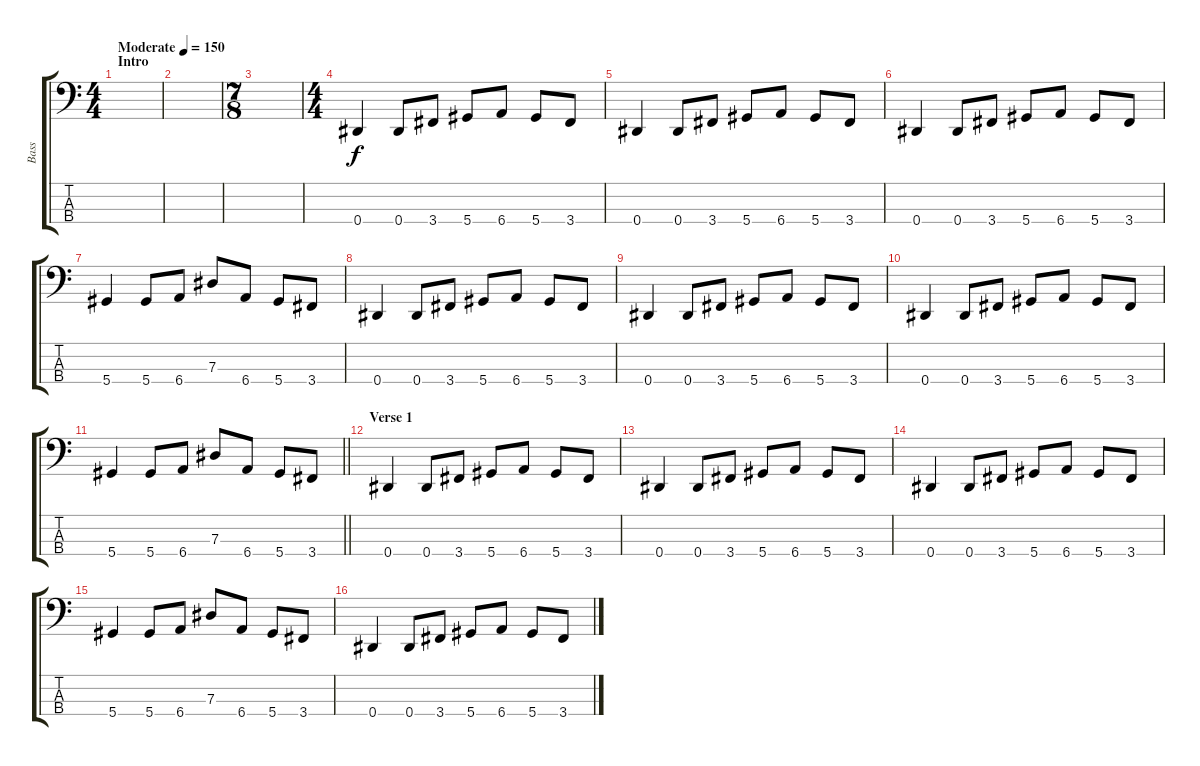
\track ("Bass" "Bass") {instrument electricbasspick}
\staff {score tabs}
\tuning (Gb2 Db2 Ab1 Eb1) {hide}
\ts (4 4)
\section ("" "Intro")
\tempo (150 "Moderate")
\clef f4
\ks c
|
|
\ts (7 8)
|
\ts (4 4)
0.4.4 0.4.8 3.4.8 5.4.8 6.4.8 5.4.8 3.4.8 |
0.4.4 0.4.8 3.4.8 5.4.8 6.4.8 5.4.8 3.4.8 |
0.4.4 0.4.8 3.4.8 5.4.8 6.4.8 5.4.8 3.4.8 |
5.4.4 5.4.8 6.4.8 7.3.8 6.4.8 5.4.8 3.4.8 |
0.4.4 0.4.8 3.4.8 5.4.8 6.4.8 5.4.8 3.4.8 |
0.4.4 0.4.8 3.4.8 5.4.8 6.4.8 5.4.8 3.4.8 |
0.4.4 0.4.8 3.4.8 5.4.8 6.4.8 5.4.8 3.4.8 |
\barLineRight lightlight
5.4.4 5.4.8 6.4.8 7.3.8 6.4.8 5.4.8 3.4.8 |
\section ("" "Verse 1")
0.4.4 0.4.8 3.4.8 5.4.8 6.4.8 5.4.8 3.4.8 |
0.4.4 0.4.8 3.4.8 5.4.8 6.4.8 5.4.8 3.4.8 |
0.4.4 0.4.8 3.4.8 5.4.8 6.4.8 5.4.8 3.4.8 |
5.4.4 5.4.8 6.4.8 7.3.8 6.4.8 5.4.8 3.4.8 |
0.4.4 0.4.8 3.4.8 5.4.8 6.4.8 5.4.8 3.4.8
